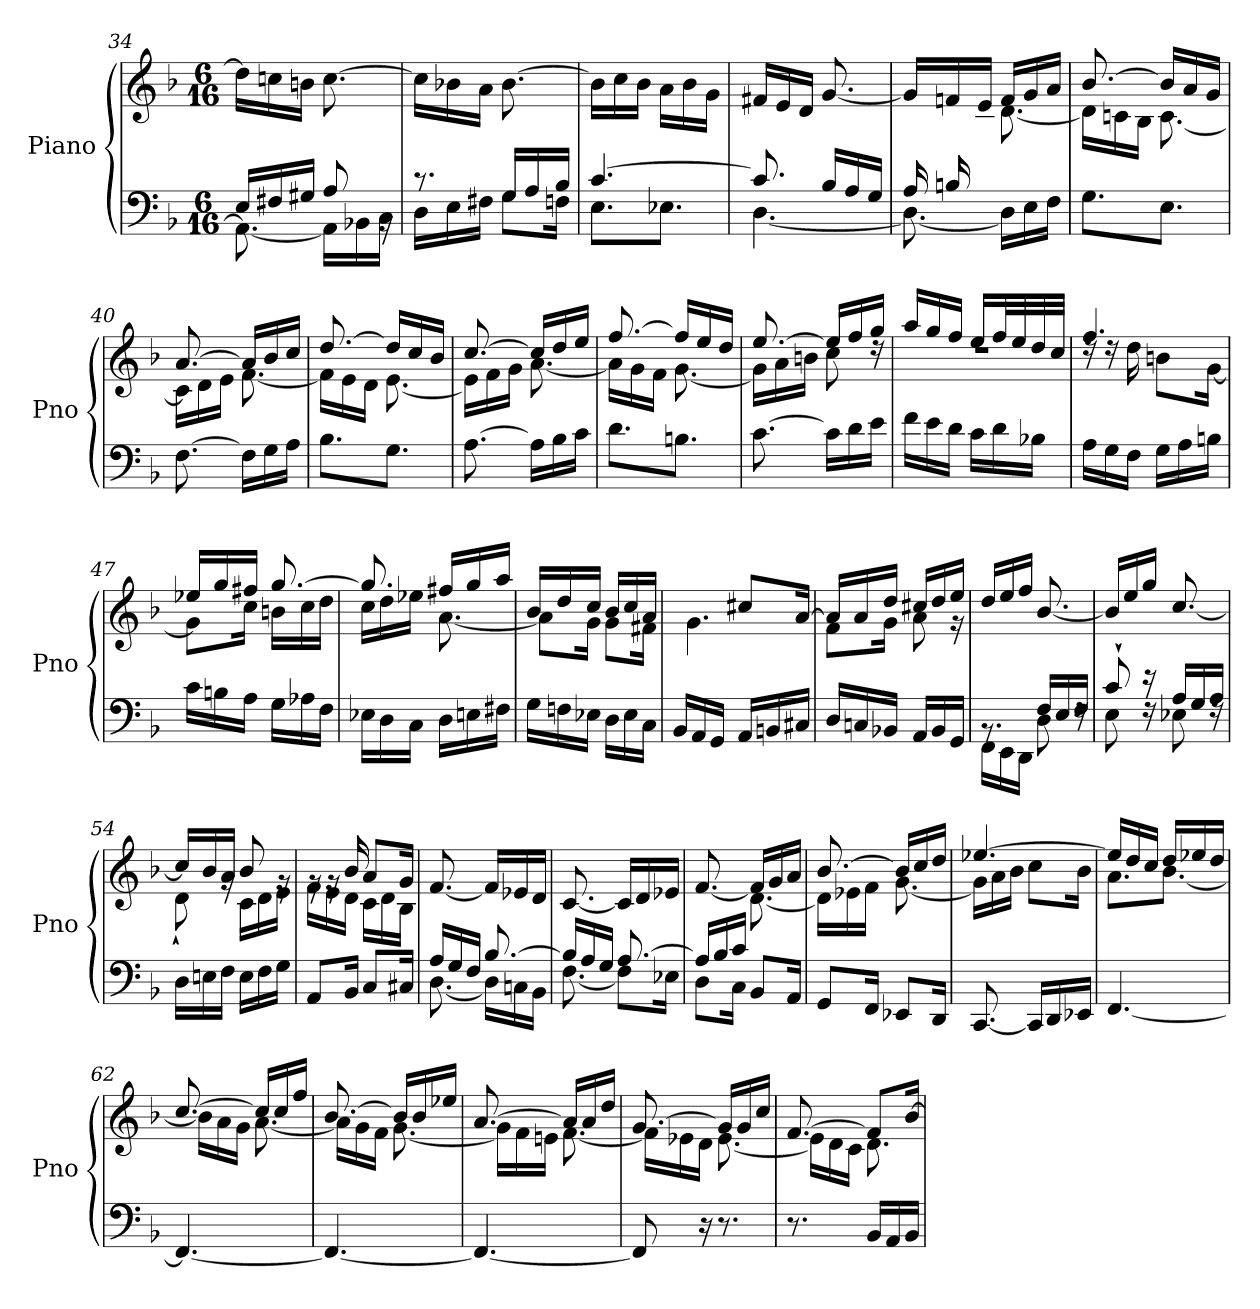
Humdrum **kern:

**kern	**kern
*part1	*part1
*staff2	*staff1
*I"Piano	*
*I'Pno	*
*clefF4	*clefG2
*k[b-]	*k[b-]
*M6/16	*M6/16
=34	=34
*^	*
16E/LL	8.AA\_	16dd\LL]
16F#X/	.	16ccn\
16G#X/JJ	.	16bn\JJ
8A/	16AA\LL]	[8.cc\
.	16BB-X\	.
16rBB	16C\JJ	.
=35	=35	=35
8.r	16D\LL	16cc\LL]
.	16E\	16b-X\
.	16F#X\JJ	16a\JJ
16G/LL	8G\L	[8.b-\
16A/	.	.
16B-/JJ	16Fn\Jk	.
=36	=36	=36
[4.c/	8.E\L	16b-\LL]
.	.	16cc\
.	.	16b-\JJ
.	8.E-X\J	16a\LL
.	.	16b-\
.	.	16g\JJ
=37	=37	=37
8.c/]	[4.D\	16f#X/LL
.	.	16e/
.	.	16d/JJ
16B-/LL	.	[8.g/
16A/	.	.
16G/JJ	.	.
!!LO:LB:g=z
=38	=38	=38
*	*	*^
16A/LL	8.D\_	16g/LL]	8ryy
16Bn/	.	16fn/	.
4ryy	.	16e/JJ	16c#X\JJ
.	16D\LL]	16f/LL	[8.d\
.	16E\	16g/	.
.	16F\JJ	16a/JJ	.
*v	*v	*	*
=39	=39	=39
8.G\L	[8.b-/	16d\LL]
.	.	16cn\
.	.	16B-\JJ
8.E\J	16b-/LL]	[8.c\
.	16a/	.
.	16g/JJ	.
=40	=40	=40
[8.F\	[8.a/	16c\LL]
.	.	16d\
.	.	16e\JJ
16F\LL]	16a/LL]	[8.f\
16G\	16b-/	.
16A\JJ	16cc/JJ	.
=41	=41	=41
8.B-\L	[8.dd/	16f\LL]
.	.	16e\
.	.	16d\JJ
8.G\J	16dd/LL]	[8.e\
.	16cc/	.
.	16b-/JJ	.
=42	=42	=42
[8.A\	[8.cc/	16e\LL]
.	.	16f\
.	.	16g\JJ
16A\LL]	16cc/LL]	[8.a\
16B-\	16dd/	.
16c\JJ	16ee/JJ	.
=43	=43	=43
8.d\L	[8.ff/	16a\LL]
.	.	16g\
.	.	16f\JJ
8.Bn\J	16ff/LL]	[8.g\
.	16ee/	.
.	16dd/JJ	.
!!LO:LB:g=z	!!
=44	=44	=44
[8.c\	[8.ee/	16g\LL]
.	.	16a\
.	.	16bn\JJ
16c\LL]	16ee/LL]	8cc\
16d\	16ff/	.
16e\JJ	16gg/JJ	16rdd
=45	=45	=45
16f\LL	16aa/LL	4.rdd
16e\	16gg/	.
16d\JJ	16ff/JJ	.
16c\LL	16ee/LL	.
16d\	32ff/L	.
.	32ee/	.
16B-X\JJ	32dd/	.
.	32cc/JJJ	.
=46	=46	=46
16A\LL	4.ff/	16rdd
16G\	.	16rdd
16F\JJ	.	16dd\
16G\LL	.	8bn\L
16A\	.	.
16Bn\JJ	.	[16g\Jk
=47	=47	=47
16c\LL	16ee-X/LL	8g\L]
16Bn\	16gg/	.
16A\JJ	16ff#X/JJ	16cc\Jk
16G\LL	[8.gg/	16bn\LL
16A-X\	.	16cc\
16F\JJ	.	16dd\JJ
=48	=48	=48
16E-X\LL	8.gg/]	16cc\LL
16D\	.	16dd\
16C\JJ	.	16ee-X\JJ
16D\LL	16ff#X/LL	[8.a\
16En\	16gg/	.
16F#X\JJ	16aa/JJ	.
!!LO:LB:g=z	!!
=49	=49	=49
16G\LL	16b-/LL	8a\L]
16Fn\	16dd/	.
16E-X\JJ	16cc/JJ	16g\Jk
16D\LL	16b-/LL	8g\L
16E-\	16cc/	.
16C\JJ	16a/JJ	16f#X\Jk
=50	=50	=50
16BB-/LL	8g/Lyy	4.g\
16AA/	.	.
16GG/JJ	16ee-X/Jk	.
16AA/LL	8cc#X/L	.
16BBn/	.	.
16C#X/JJ	[16a/Jk	.
=51	=51	=51
16D/LL	16a/LL]	8f\L
16Cn/	16a/	.
16BB-X/JJ	16dd/JJ	16g\Jk
16AA/LL	16cc#X/LL	8a\
16BB-/	16dd/	.
16GG/JJ	16ee/JJ	16r
*	*v	*v
=52	=52
*^	*
8.rBB	16FF\LL	16dd/LL
.	16EE\	16ee/
.	16DD\JJ	16ff/JJ
16F/LL	8D\	[8.b-/
16E/	.	.
16F/JJ	16rF	.
=53	=53	=53
8c`/	8E\	16b-/LL]
.	.	16ee/
16r	16rF	16gg/JJ
16A/LL	8E-X\	[8.cc/
16G/	.	.
16A/JJ	16rF	.
*v	*v	*
=54	=54
*	*^
16D\LL	16cc/LL]	8d`\
16En\	16b-/	.
16F\JJ	16a/JJ	16rg
16E\LL	8b-/	16c\LL
16F\	.	16d\
16G\JJ	16rg	16e\JJ
!!LO:LB:g=z	!!
=55	=55	=55
8AA/L	16rg	16f\LL
.	16rg	16e\
16BB-/Jk	16b-/	16d\JJ
8C/L	8a/L	16c\LL
.	.	16d\
16C#X/Jk	16g/Jk	16B-\JJ
*	*v	*v
=56	=56
*^	*
16A/LL	[8.D\	[8.f/
16G/	.	.
16F/JJ	.	.
[8.B-/	16D\LL]	16f/LL]
.	16Cn\	16e-X/
.	16BB-\JJ	16d/JJ
=57	=57	=57
16B-/LL]	[8.F\	[8.c/
16A/	.	.
16G/JJ	.	.
[8.A/	8F\L]	16c/LL]
.	.	16d/
.	16E-X\Jk	16e-X/JJ
=58	=58	=58
*	*	*^
16A/LL]	8D\L	[8.f/	8.ryy
16B-/	.	.	.
16c/JJ	16C\Jk	.	.
8BB-/L	8.ryy	16f/LL]	[8.d\
.	.	16g/	.
16AA/Jk	.	16a/JJ	.
*v	*v	*	*
=59	=59	=59
8GG/L	[8.b-/	16d\LL]
.	.	16e-X\
16FF/Jk	.	16f\JJ
8EE-X/L	16b-/LL]	[8.g\
.	16cc/	.
16DD/Jk	16dd/JJ	.
=60	=60	=60
[8.CC/	[4.ee-X/	16g\LL]
.	.	16a\
.	.	16b-\JJ
16CC/LL]	.	8cc\L
16DD/	.	.
16EE-X/JJ	.	16b-\Jk
!!LO:LB:g=z	!!
=61	=61	=61
[4.FF/	16ee-/LL]	8.a\L
.	16dd/	.
.	16cc/JJ	.
.	16dd/LL	[8.b-\J
.	16ee-X/	.
.	16dd/JJ	.
=62	=62	=62
4.FF/_	[8.cc/	16b-\LL]
.	.	16a\
.	.	16g\JJ
.	16cc/LL]	[8.a\
.	16cc/	.
.	16ff/JJ	.
=63	=63	=63
4.FF/_	[8.b-/	16a\LL]
.	.	16g\
.	.	16f\JJ
.	16b-/LL]	[8.g\
.	16b-/	.
.	16ee-X/JJ	.
=64	=64	=64
4.FF/_	[8.a/	16g\LL]
.	.	16f\
.	.	16en\JJ
.	16a/LL]	[8.f\
.	16a/	.
.	16dd/JJ	.
=65	=65	=65
8FF/]	[8.g/	16f\LL]
.	.	16e-X\
16r	.	16d\JJ
8.r	16g/LL]	[8.e-\
.	16g/	.
.	16cc/JJ	.
!!LO:PB:g=z	!!
=66	=66	=66
8.r	[8.f/	16e-\LL]
.	.	16d\
.	.	16c\JJ
16BB-/LL	8f/L]	8.d\
16AA/	.	.
16BB-/JJ	[16b-/Jk	.
*	*v	*v
=	=
*-	*-
